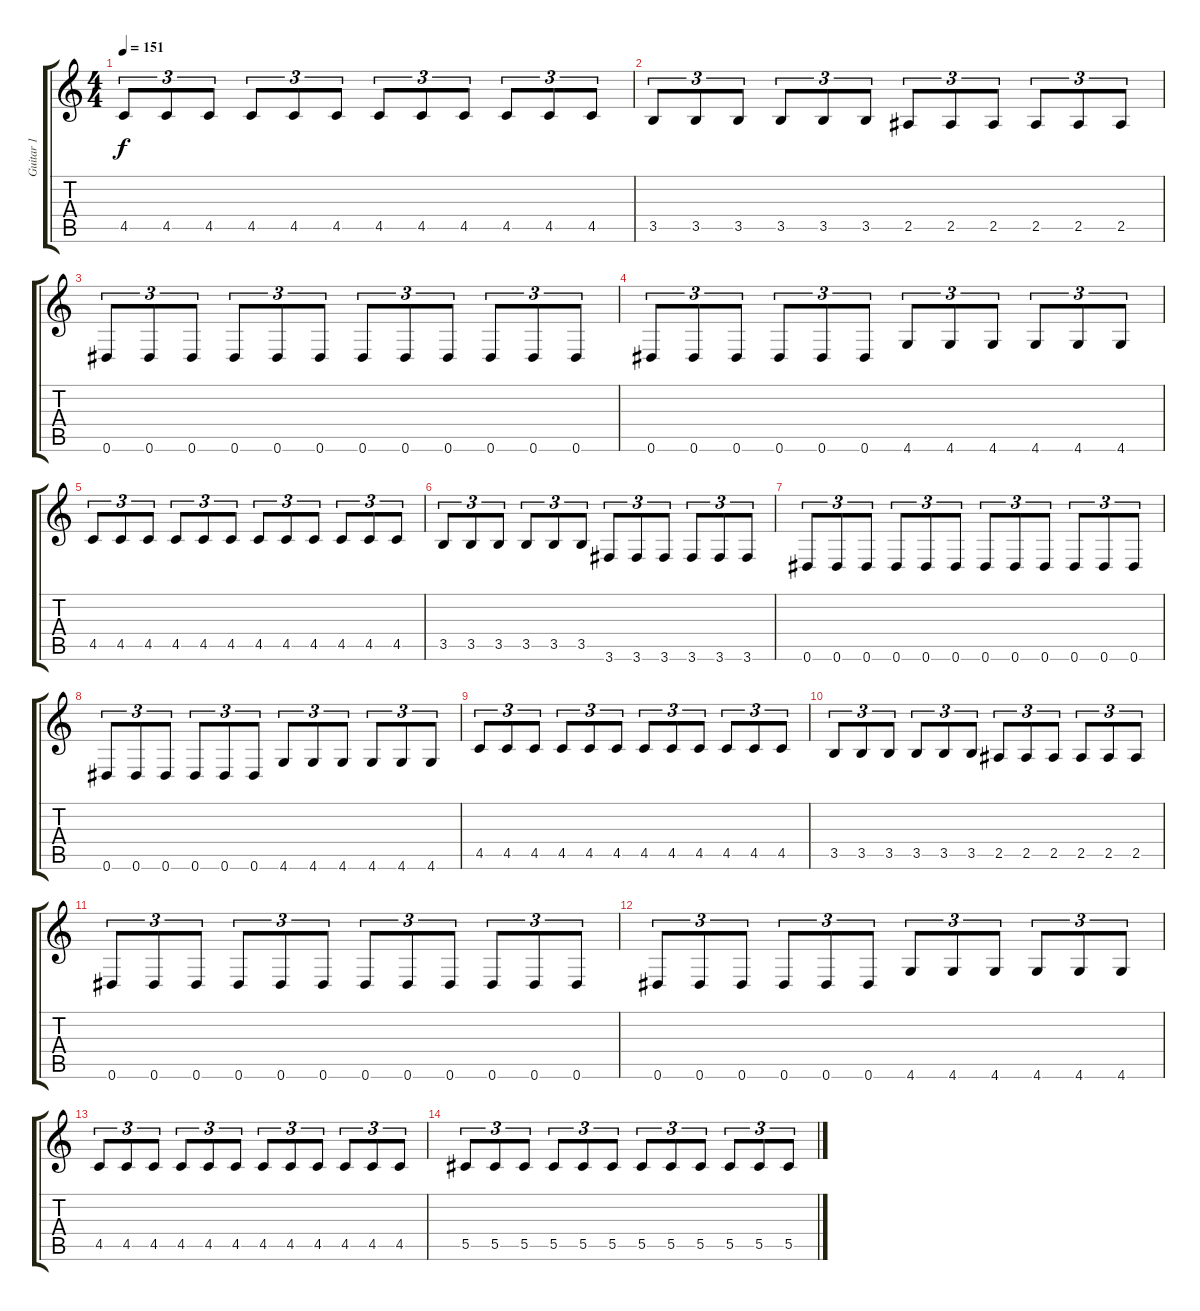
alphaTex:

\track ("Guitar 1" "Guitar 1") {instrument distortionguitar}
\staff {score tabs}
\tuning (Eb4 Bb3 Gb3 Db3 Ab2 Eb2) {hide}
\ts (4 4)
\tempo 151
\clef g2
\ks c
4.5.8{tu (3 2) dy f} 4.5.8{tu (3 2)} 4.5.8{tu (3 2)} 4.5.8{tu (3 2)} 4.5.8{tu (3 2)} 4.5.8{tu (3 2)} 4.5.8{tu (3 2)} 4.5.8{tu (3 2)} 4.5.8{tu (3 2)} 4.5.8{tu (3 2)} 4.5.8{tu (3 2)} 4.5.8{tu (3 2)} |
3.5.8{tu (3 2)} 3.5.8{tu (3 2)} 3.5.8{tu (3 2)} 3.5.8{tu (3 2)} 3.5.8{tu (3 2)} 3.5.8{tu (3 2)} 2.5.8{tu (3 2)} 2.5.8{tu (3 2)} 2.5.8{tu (3 2)} 2.5.8{tu (3 2)} 2.5.8{tu (3 2)} 2.5.8{tu (3 2)} |
0.6.8{tu (3 2)} 0.6.8{tu (3 2)} 0.6.8{tu (3 2)} 0.6.8{tu (3 2)} 0.6.8{tu (3 2)} 0.6.8{tu (3 2)} 0.6.8{tu (3 2)} 0.6.8{tu (3 2)} 0.6.8{tu (3 2)} 0.6.8{tu (3 2)} 0.6.8{tu (3 2)} 0.6.8{tu (3 2)} |
0.6.8{tu (3 2)} 0.6.8{tu (3 2)} 0.6.8{tu (3 2)} 0.6.8{tu (3 2)} 0.6.8{tu (3 2)} 0.6.8{tu (3 2)} 4.6.8{tu (3 2)} 4.6.8{tu (3 2)} 4.6.8{tu (3 2)} 4.6.8{tu (3 2)} 4.6.8{tu (3 2)} 4.6.8{tu (3 2)} |
4.5.8{tu (3 2)} 4.5.8{tu (3 2)} 4.5.8{tu (3 2)} 4.5.8{tu (3 2)} 4.5.8{tu (3 2)} 4.5.8{tu (3 2)} 4.5.8{tu (3 2)} 4.5.8{tu (3 2)} 4.5.8{tu (3 2)} 4.5.8{tu (3 2)} 4.5.8{tu (3 2)} 4.5.8{tu (3 2)} |
3.5.8{tu (3 2)} 3.5.8{tu (3 2)} 3.5.8{tu (3 2)} 3.5.8{tu (3 2)} 3.5.8{tu (3 2)} 3.5.8{tu (3 2)} 3.6.8{tu (3 2)} 3.6.8{tu (3 2)} 3.6.8{tu (3 2)} 3.6.8{tu (3 2)} 3.6.8{tu (3 2)} 3.6.8{tu (3 2)} |
0.6.8{tu (3 2)} 0.6.8{tu (3 2)} 0.6.8{tu (3 2)} 0.6.8{tu (3 2)} 0.6.8{tu (3 2)} 0.6.8{tu (3 2)} 0.6.8{tu (3 2)} 0.6.8{tu (3 2)} 0.6.8{tu (3 2)} 0.6.8{tu (3 2)} 0.6.8{tu (3 2)} 0.6.8{tu (3 2)} |
0.6.8{tu (3 2)} 0.6.8{tu (3 2)} 0.6.8{tu (3 2)} 0.6.8{tu (3 2)} 0.6.8{tu (3 2)} 0.6.8{tu (3 2)} 4.6.8{tu (3 2)} 4.6.8{tu (3 2)} 4.6.8{tu (3 2)} 4.6.8{tu (3 2)} 4.6.8{tu (3 2)} 4.6.8{tu (3 2)} |
4.5.8{tu (3 2)} 4.5.8{tu (3 2)} 4.5.8{tu (3 2)} 4.5.8{tu (3 2)} 4.5.8{tu (3 2)} 4.5.8{tu (3 2)} 4.5.8{tu (3 2)} 4.5.8{tu (3 2)} 4.5.8{tu (3 2)} 4.5.8{tu (3 2)} 4.5.8{tu (3 2)} 4.5.8{tu (3 2)} |
3.5.8{tu (3 2)} 3.5.8{tu (3 2)} 3.5.8{tu (3 2)} 3.5.8{tu (3 2)} 3.5.8{tu (3 2)} 3.5.8{tu (3 2)} 2.5.8{tu (3 2)} 2.5.8{tu (3 2)} 2.5.8{tu (3 2)} 2.5.8{tu (3 2)} 2.5.8{tu (3 2)} 2.5.8{tu (3 2)} |
0.6.8{tu (3 2)} 0.6.8{tu (3 2)} 0.6.8{tu (3 2)} 0.6.8{tu (3 2)} 0.6.8{tu (3 2)} 0.6.8{tu (3 2)} 0.6.8{tu (3 2)} 0.6.8{tu (3 2)} 0.6.8{tu (3 2)} 0.6.8{tu (3 2)} 0.6.8{tu (3 2)} 0.6.8{tu (3 2)} |
0.6.8{tu (3 2)} 0.6.8{tu (3 2)} 0.6.8{tu (3 2)} 0.6.8{tu (3 2)} 0.6.8{tu (3 2)} 0.6.8{tu (3 2)} 4.6.8{tu (3 2)} 4.6.8{tu (3 2)} 4.6.8{tu (3 2)} 4.6.8{tu (3 2)} 4.6.8{tu (3 2)} 4.6.8{tu (3 2)} |
4.5.8{tu (3 2)} 4.5.8{tu (3 2)} 4.5.8{tu (3 2)} 4.5.8{tu (3 2)} 4.5.8{tu (3 2)} 4.5.8{tu (3 2)} 4.5.8{tu (3 2)} 4.5.8{tu (3 2)} 4.5.8{tu (3 2)} 4.5.8{tu (3 2)} 4.5.8{tu (3 2)} 4.5.8{tu (3 2)} |
5.5.8{tu (3 2)} 5.5.8{tu (3 2)} 5.5.8{tu (3 2)} 5.5.8{tu (3 2)} 5.5.8{tu (3 2)} 5.5.8{tu (3 2)} 5.5.8{tu (3 2)} 5.5.8{tu (3 2)} 5.5.8{tu (3 2)} 5.5.8{tu (3 2)} 5.5.8{tu (3 2)} 5.5.8{tu (3 2)}
